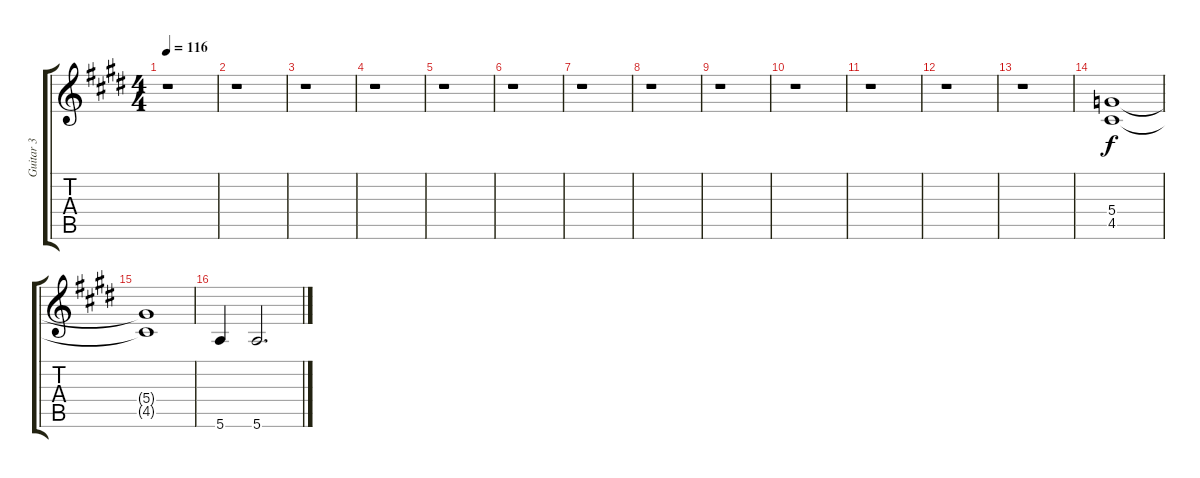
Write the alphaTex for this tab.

\track ("Guitar 3" "Guitar 3") {mute instrument distortionguitar}
\staff {score tabs}
\tuning (E4 B3 G3 D3 A2 E2) {hide}
\ts (4 4)
\tempo 116
\clef g2
\ks e
r.1{dy f} |
r.1 |
r.1 |
r.1 |
r.1 |
r.1 |
r.1 |
r.1 |
r.1 |
r.1 |
r.1 |
r.1 |
r.1 |
(5.4 4.5).1 |
(5.4{t} 4.5{t}).1 |
5.6.4 5.6.2{d}
